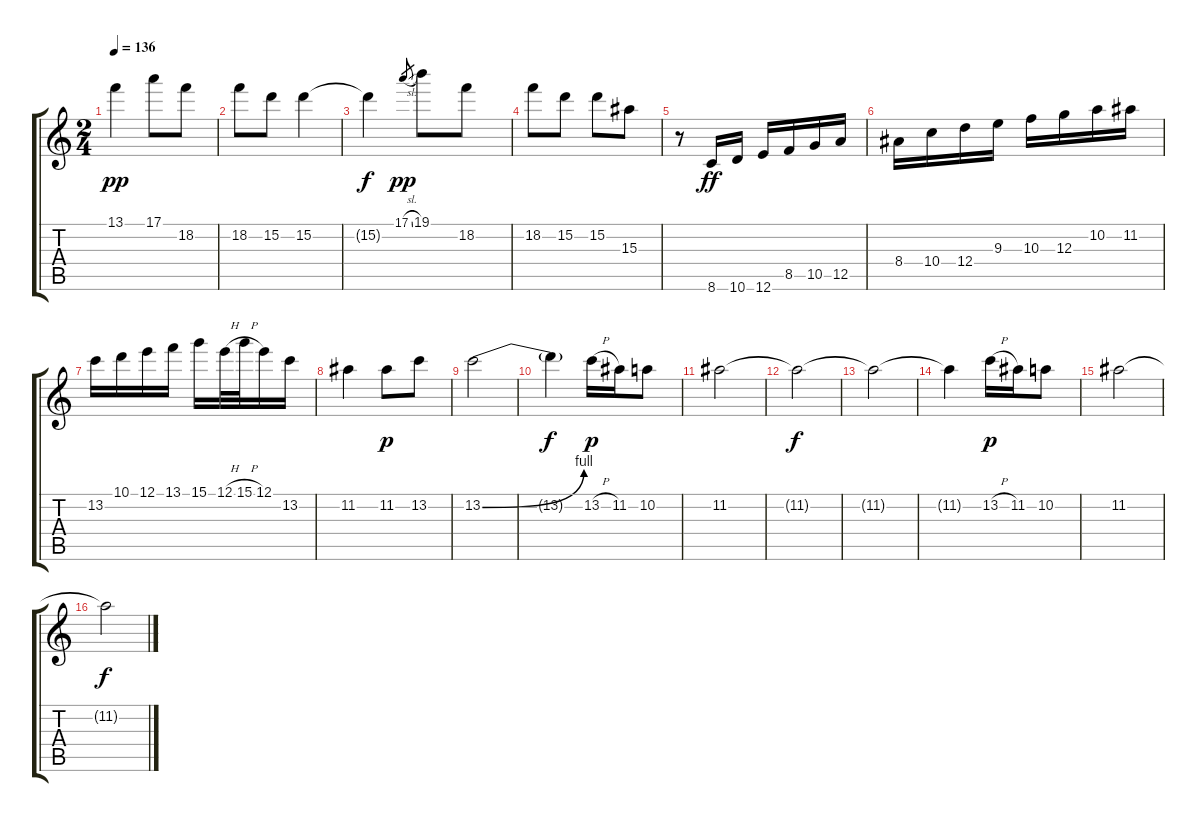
\track "" {instrument distortionguitar}
\staff {score tabs}
\tuning (E4 B3 G3 D3 A2 E2) {hide}
\ts (2 4)
\tempo 136
\clef g2
\ks c
13.1.4{dy pp} 17.1.8 18.2.8 |
18.2.8 15.2.8 15.2.4 |
15.2{t}.4{dy f} 17.1{sl}.8{gr dy pp} 19.1.8 18.2.8 |
18.2.8 15.2.8 15.2.8 15.3.8 |
r.8 8.6.16{dy ff} 10.6.16 12.6.16 8.5.16 10.5.16 12.5.16 |
8.4.16 10.4.16 12.4.16 9.3.16 10.3.16 12.3.16 10.2.16 11.2.16 |
13.2.16 10.1.16 12.1.16 13.1.16 15.1.16 12.1{h}.32 15.1{h}.32 12.1.16 13.2.16 |
11.2.4 11.2.8{dy p} 13.2.8 |
13.2{be (bend 0 0 60 4)}.2 |
13.2{t}.4{dy f} 13.2{h}.16{dy p} 11.2.16 10.2.8 |
11.2.2 |
11.2{t}.2{dy f} |
11.2{t}.2 |
11.2{t}.4 13.2{h}.16{dy p} 11.2.16 10.2.8 |
11.2.2 |
11.2{t}.2{dy f}
